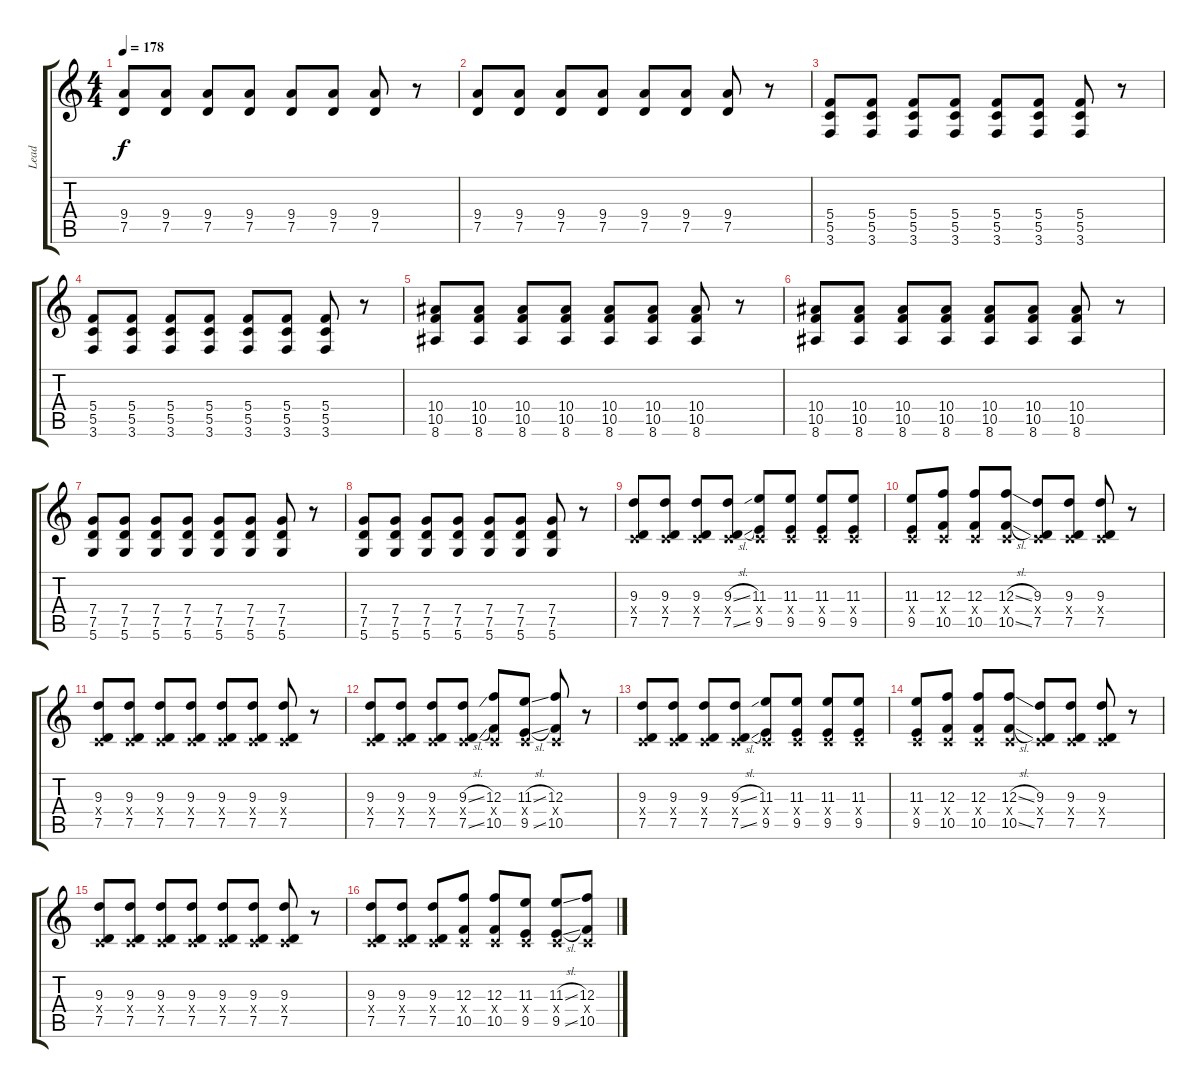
\track ("Lead" "Lead") {instrument overdrivenguitar}
\staff {score tabs}
\tuning (D4 A3 F3 C3 G2 D2) {hide}
\ts (4 4)
\tempo 178
\clef g2
\ks c
(9.4 7.5).8{dy f instrument overdrivenguitar} (9.4 7.5).8 (9.4 7.5).8 (9.4 7.5).8 (9.4 7.5).8 (9.4 7.5).8 (9.4 7.5).8 r.8 |
(9.4 7.5).8 (9.4 7.5).8 (9.4 7.5).8 (9.4 7.5).8 (9.4 7.5).8 (9.4 7.5).8 (9.4 7.5).8 r.8 |
(5.4 5.5 3.6).8 (5.4 5.5 3.6).8 (5.4 5.5 3.6).8 (5.4 5.5 3.6).8 (5.4 5.5 3.6).8 (5.4 5.5 3.6).8 (5.4 5.5 3.6).8 r.8 |
(5.4 5.5 3.6).8 (5.4 5.5 3.6).8 (5.4 5.5 3.6).8 (5.4 5.5 3.6).8 (5.4 5.5 3.6).8 (5.4 5.5 3.6).8 (5.4 5.5 3.6).8 r.8 |
(10.4 10.5 8.6).8 (10.4 10.5 8.6).8 (10.4 10.5 8.6).8 (10.4 10.5 8.6).8 (10.4 10.5 8.6).8 (10.4 10.5 8.6).8 (10.4 10.5 8.6).8 r.8 |
(10.4 10.5 8.6).8 (10.4 10.5 8.6).8 (10.4 10.5 8.6).8 (10.4 10.5 8.6).8 (10.4 10.5 8.6).8 (10.4 10.5 8.6).8 (10.4 10.5 8.6).8 r.8 |
(7.4 7.5 5.6).8 (7.4 7.5 5.6).8 (7.4 7.5 5.6).8 (7.4 7.5 5.6).8 (7.4 7.5 5.6).8 (7.4 7.5 5.6).8 (7.4 7.5 5.6).8 r.8 |
(7.4 7.5 5.6).8 (7.4 7.5 5.6).8 (7.4 7.5 5.6).8 (7.4 7.5 5.6).8 (7.4 7.5 5.6).8 (7.4 7.5 5.6).8 (7.4 7.5 5.6).8 r.8 |
(9.3 0.4{x} 7.5).8 (9.3 0.4{x} 7.5).8 (9.3 0.4{x} 7.5).8 (9.3{sl} 0.4{x} 7.5{sl}).8 (11.3 0.4{x} 9.5).8 (11.3 0.4{x} 9.5).8 (11.3 0.4{x} 9.5).8 (11.3 0.4{x} 9.5).8 |
(11.3 0.4{x} 9.5).8 (12.3 0.4{x} 10.5).8 (12.3 0.4{x} 10.5).8 (12.3{sl} 0.4{x} 10.5{sl}).8 (9.3 0.4{x} 7.5).8 (9.3 0.4{x} 7.5).8 (9.3 0.4{x} 7.5).8 r.8 |
(9.3 0.4{x} 7.5).8 (9.3 0.4{x} 7.5).8 (9.3 0.4{x} 7.5).8 (9.3 0.4{x} 7.5).8 (9.3 0.4{x} 7.5).8 (9.3 0.4{x} 7.5).8 (9.3 0.4{x} 7.5).8 r.8 |
(9.3 0.4{x} 7.5).8 (9.3 0.4{x} 7.5).8 (9.3 0.4{x} 7.5).8 (9.3{sl} 0.4{x} 7.5{sl}).8 (12.3 0.4{x} 10.5).8 (11.3{sl} 0.4{x} 9.5{sl}).8 (12.3 0.4{x} 10.5).8 r.8 |
(9.3 0.4{x} 7.5).8 (9.3 0.4{x} 7.5).8 (9.3 0.4{x} 7.5).8 (9.3{sl} 0.4{x} 7.5{sl}).8 (11.3 0.4{x} 9.5).8 (11.3 0.4{x} 9.5).8 (11.3 0.4{x} 9.5).8 (11.3 0.4{x} 9.5).8 |
(11.3 0.4{x} 9.5).8 (12.3 0.4{x} 10.5).8 (12.3 0.4{x} 10.5).8 (12.3{sl} 0.4{x} 10.5{sl}).8 (9.3 0.4{x} 7.5).8 (9.3 0.4{x} 7.5).8 (9.3 0.4{x} 7.5).8 r.8 |
(9.3 0.4{x} 7.5).8 (9.3 0.4{x} 7.5).8 (9.3 0.4{x} 7.5).8 (9.3 0.4{x} 7.5).8 (9.3 0.4{x} 7.5).8 (9.3 0.4{x} 7.5).8 (9.3 0.4{x} 7.5).8 r.8 |
(9.3 0.4{x} 7.5).8 (9.3 0.4{x} 7.5).8 (9.3 0.4{x} 7.5).8 (12.3 0.4{x} 10.5).8 (12.3 0.4{x} 10.5).8 (11.3 0.4{x} 9.5).8 (11.3{sl} 0.4{x} 9.5{sl}).8 (12.3 0.4{x} 10.5).8
